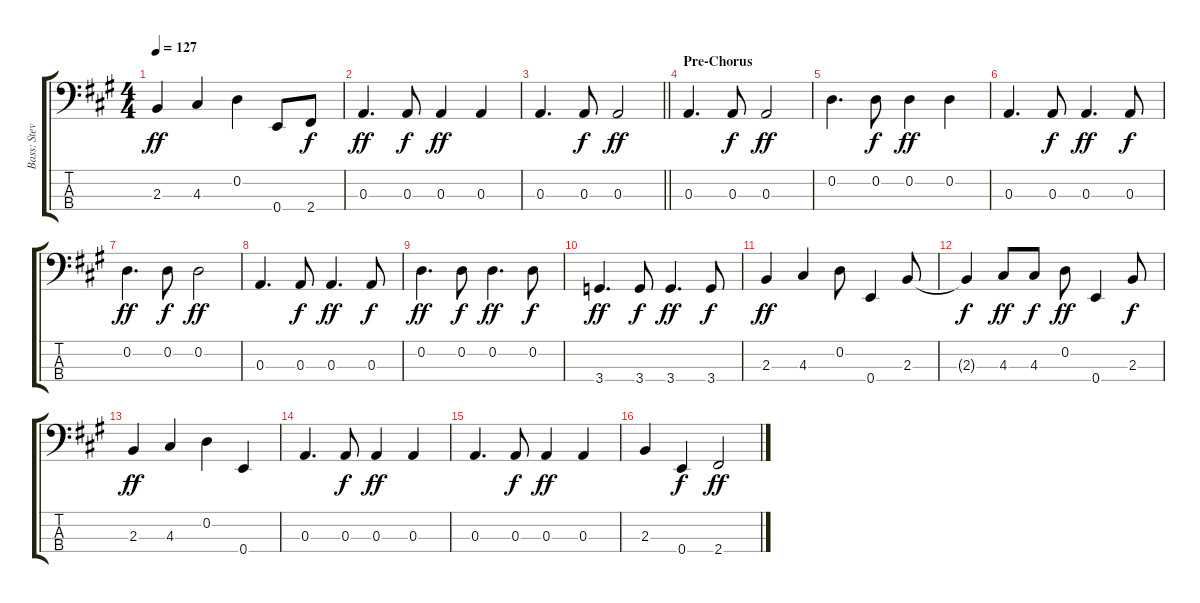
\track ("Bass: Steve" "Bass: Stev") {instrument electricbassfinger}
\staff {score tabs}
\tuning (G2 D2 A1 E1) {hide}
\ts (4 4)
\tempo 127
\clef f4
\ks a
2.3.4{dy ff} 4.3.4 0.2.4 0.4.8 2.4.8{dy f} |
0.3.4{d dy ff} 0.3.8{dy f} 0.3.4{dy ff} 0.3.4 |
\barLineRight lightlight
0.3.4{d} 0.3.8{dy f} 0.3.2{dy ff} |
\section ("" "Pre-Chorus")
0.3.4{d} 0.3.8{dy f} 0.3.2{dy ff} |
0.2.4{d} 0.2.8{dy f} 0.2.4{dy ff} 0.2.4 |
0.3.4{d} 0.3.8{dy f} 0.3.4{d dy ff} 0.3.8{dy f} |
0.2.4{d dy ff} 0.2.8{dy f} 0.2.2{dy ff} |
0.3.4{d} 0.3.8{dy f} 0.3.4{d dy ff} 0.3.8{dy f} |
0.2.4{d dy ff} 0.2.8{dy f} 0.2.4{d dy ff} 0.2.8{dy f} |
3.4.4{d dy ff} 3.4.8{dy f} 3.4.4{d dy ff} 3.4.8{dy f} |
2.3.4{dy ff} 4.3.4 0.2.8 0.4.4 2.3.8 |
2.3{t}.4{dy f} 4.3.8{dy ff} 4.3.8{dy f} 0.2.8{dy ff} 0.4.4 2.3.8{dy f} |
2.3.4{dy ff} 4.3.4 0.2.4 0.4.4 |
0.3.4{d} 0.3.8{dy f} 0.3.4{dy ff} 0.3.4 |
0.3.4{d} 0.3.8{dy f} 0.3.4{dy ff} 0.3.4 |
2.3.4 0.4.4{dy f} 2.4.2{dy ff}
